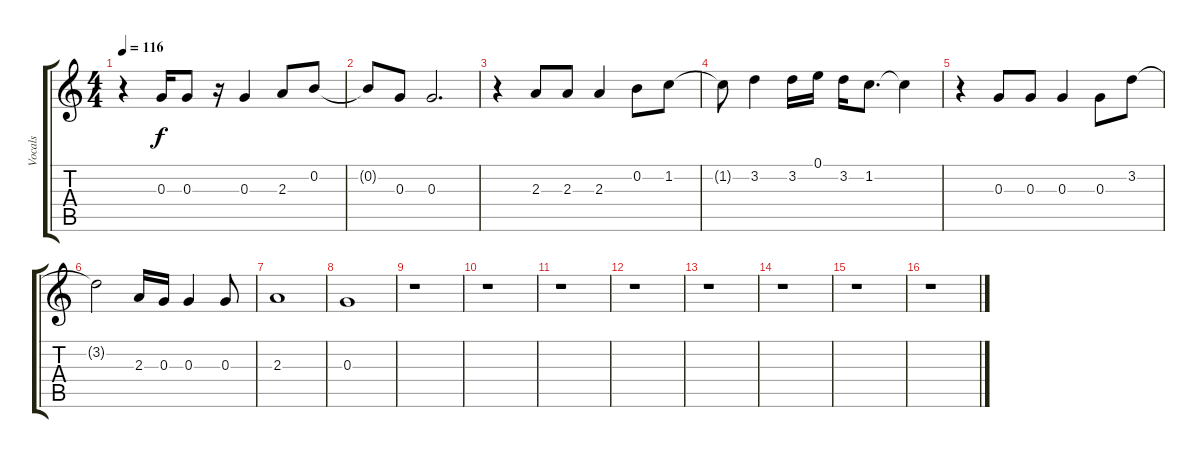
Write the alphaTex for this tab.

\track ("Vocals" "Vocals") {instrument overdrivenguitar}
\staff {score tabs}
\tuning (E4 B3 G3 D3 A2 E2) {hide}
\ts (4 4)
\tempo 116
\clef g2
\ks aminor
r.4{dy f} 0.3.16 0.3.8 r.16 0.3.4 2.3.8 0.2.8 |
0.2{t}.8 0.3.8 0.3.2{d} |
r.4 2.3.8 2.3.8 2.3.4 0.2.8 1.2.8 |
1.2{t}.8 3.2.4 3.2.16 0.1.16 3.2.16 1.2.8{d} 1.2{t}.4 |
r.4 0.3.8 0.3.8 0.3.4 0.3.8 3.2.8 |
3.2{t}.2 2.3.16 0.3.16 0.3.4 0.3.8 |
2.3.1 |
0.3.1 |
r.1 |
r.1 |
r.1 |
r.1 |
r.1 |
r.1 |
r.1 |
r.1
